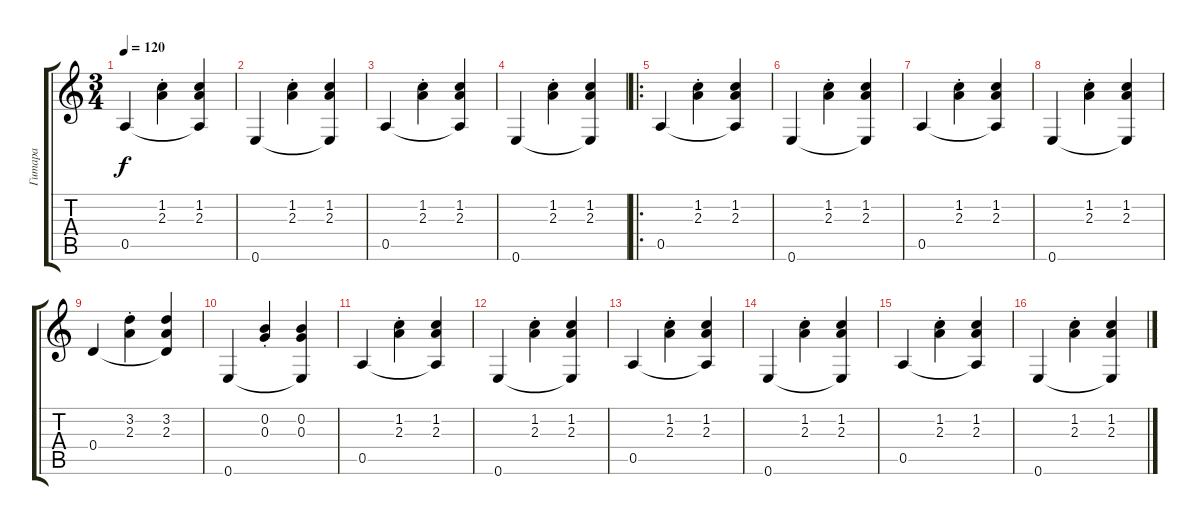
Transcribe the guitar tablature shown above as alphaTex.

\track ("Гитара" "Гитара") {instrument acousticguitarnylon}
\staff {score tabs}
\tuning (E4 B3 G3 D3 A2 E2) {hide}
\ts (3 4)
\tempo 120
\clef g2
\ks c
0.5.4{dy f instrument acousticguitarnylon} (1.2{st} 2.3{st}).4 (1.2 2.3 0.5{t}).4 |
0.6.4 (1.2{st} 2.3{st}).4 (1.2 2.3 0.6{t}).4 |
0.5.4 (1.2{st} 2.3{st}).4 (1.2 2.3 0.5{t}).4 |
0.6.4 (1.2{st} 2.3{st}).4 (1.2 2.3 0.6{t}).4 |
\ro
0.5.4 (1.2{st} 2.3{st}).4 (1.2 2.3 0.5{t}).4 |
0.6.4 (1.2{st} 2.3{st}).4 (1.2 2.3 0.6{t}).4 |
0.5.4 (1.2{st} 2.3{st}).4 (1.2 2.3 0.5{t}).4 |
0.6.4 (1.2{st} 2.3{st}).4 (1.2 2.3 0.6{t}).4 |
0.4.4 (3.2{st} 2.3{st}).4 (3.2 2.3 0.4{t}).4 |
0.6.4 (0.2{st} 0.3{st}).4 (0.2 0.3 0.6{t}).4 |
0.5.4 (1.2{st} 2.3{st}).4 (1.2 2.3 0.5{t}).4 |
0.6.4 (1.2{st} 2.3{st}).4 (1.2 2.3 0.6{t}).4 |
0.5.4 (1.2{st} 2.3{st}).4 (1.2 2.3 0.5{t}).4 |
0.6.4 (1.2{st} 2.3{st}).4 (1.2 2.3 0.6{t}).4 |
0.5.4 (1.2{st} 2.3{st}).4 (1.2 2.3 0.5{t}).4 |
0.6.4 (1.2{st} 2.3{st}).4 (1.2 2.3 0.6{t}).4
